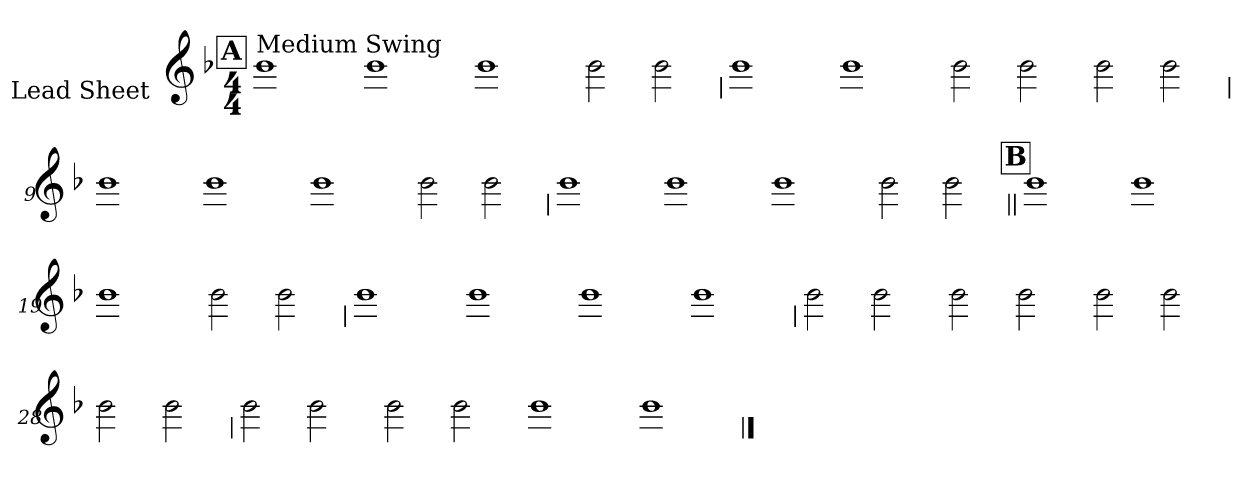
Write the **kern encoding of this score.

**kern
*part1
*staff1
*I"Lead Sheet
*stria0
*clefG2
*k[b-]
*F:
*M4/4
!!LO:REH:place=s1:a:t=A
=1||
!LO:TX:a:t=Medium Swing
1b-
=2-
1b-
=3-
1b-
=4-
2b-
2b-
!!LO:LB:g=z
=5
1b-
=6-
1b-
=7-
2b-
2b-
=8-
2b-
2b-
!!LO:LB:g=z
=9
1b-
=10-
1b-
=11-
1b-
=12-
2b-
2b-
!!LO:LB:g=z
=13
1b-
=14-
1b-
=15-
1b-
=16-
2b-
2b-
!!LO:LB:g=z
!!LO:REH:place=s1:a:t=B
=17||
1b-
=18-
1b-
=19-
1b-
=20-
2b-
2b-
!!LO:LB:g=z
=21
1b-
=22-
1b-
=23-
1b-
=24-
1b-
!!LO:LB:g=z
=25
2b-
2b-
=26-
2b-
2b-
=27-
2b-
2b-
=28-
2b-
2b-
!!LO:LB:g=z
=29
2b-
2b-
=30-
2b-
2b-
=31-
1b-
=32-
1b-
==
*-
